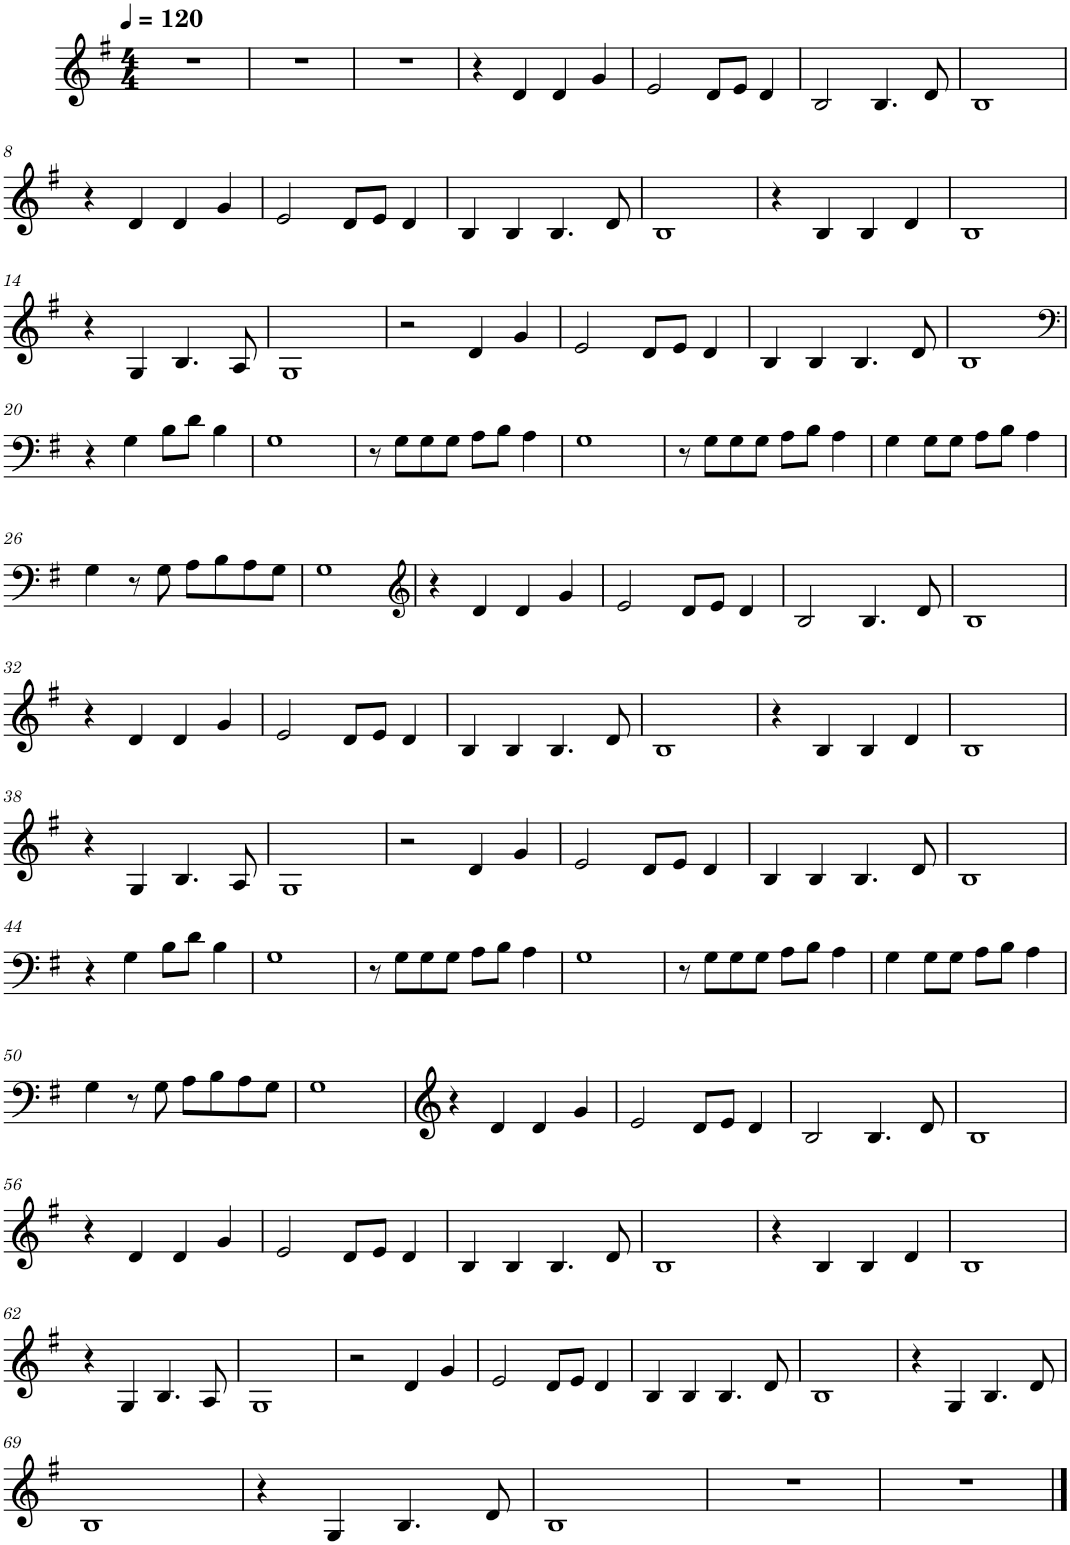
**kern
*part1
*staff1
*I"Piano
*I'Pno.
*clefG2
*k[f#]
*M4/4
*MM120
=1
1r
=2
1r
=3
1r
=4
4r
4d/
4d/
4g/
=5
2e/
8d/L
8e/J
4d/
=6
2B/
4.B/
8d/
=7
1B
!!LO:LB:g=z
=8
4r
4d/
4d/
4g/
=9
2e/
8d/L
8e/J
4d/
=10
4B/
4B/
4.B/
8d/
=11
1B
=12
4r
4B/
4B/
4d/
=13
1B
!!LO:LB:g=z
=14
4r
4G/
4.B/
8A/
=15
1G
=16
2r
4d/
4g/
=17
2e/
8d/L
8e/J
4d/
=18
4B/
4B/
4.B/
8d/
=19
1B
!!LO:LB:g=z
=20
*clefF4
4r
4G\
8B\L
8d\J
4B\
=21
1G
=22
8r
8G\L
8G\
8G\J
8A\L
8B\J
4A\
=23
1G
=24
8r
8G\L
8G\
8G\J
8A\L
8B\J
4A\
=25
4G\
8G\L
8G\J
8A\L
8B\J
4A\
!!LO:LB:g=z
=26
4G\
8r
8G\
8A\L
8B\
8A\
8G\J
=27
1G
=28
*clefG2
4r
4d/
4d/
4g/
=29
2e/
8d/L
8e/J
4d/
=30
2B/
4.B/
8d/
=31
1B
!!LO:LB:g=z
=32
4r
4d/
4d/
4g/
=33
2e/
8d/L
8e/J
4d/
=34
4B/
4B/
4.B/
8d/
=35
1B
=36
4r
4B/
4B/
4d/
=37
1B
!!LO:LB:g=z
=38
4r
4G/
4.B/
8A/
=39
1G
=40
2r
4d/
4g/
=41
2e/
8d/L
8e/J
4d/
=42
4B/
4B/
4.B/
8d/
=43
1B
!!LO:LB:g=z
=44
4r
4G\
8B\L
8d\J
4B\
=45
1G
=46
8r
8G\L
8G\
8G\J
8A\L
8B\J
4A\
=47
1G
=48
8r
8G\L
8G\
8G\J
8A\L
8B\J
4A\
=49
4G\
8G\L
8G\J
8A\L
8B\J
4A\
!!LO:LB:g=z
=50
4G\
8r
8G\
8A\L
8B\
8A\
8G\J
=51
1G
=52
4r
4d/
4d/
4g/
=53
2e/
8d/L
8e/J
4d/
=54
2B/
4.B/
8d/
=55
1B
!!LO:LB:g=z
=56
4r
4d/
4d/
4g/
=57
2e/
8d/L
8e/J
4d/
=58
4B/
4B/
4.B/
8d/
=59
1B
=60
4r
4B/
4B/
4d/
=61
1B
!!LO:LB:g=z
=62
4r
4G/
4.B/
8A/
=63
1G
=64
2r
4d/
4g/
=65
2e/
8d/L
8e/J
4d/
=66
4B/
4B/
4.B/
8d/
=67
1B
=68
4r
4G/
4.B/
8d/
!!LO:LB:g=z
=69
1B
=70
4r
4G/
4.B/
8d/
=71
1B
=72
1r
=73
1r
==
*-
